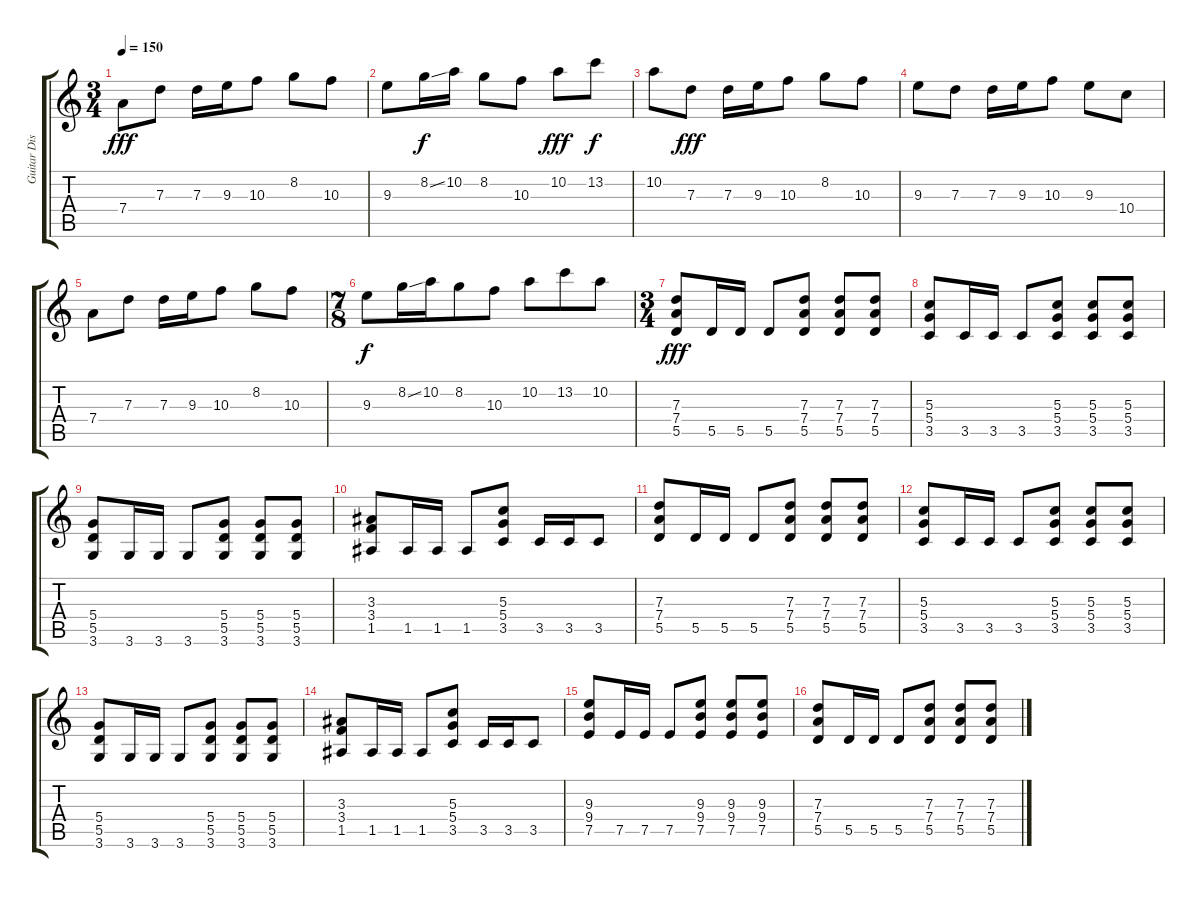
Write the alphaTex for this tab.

\track ("Guitar Distortion 1" "Guitar Dis") {instrument distortionguitar}
\staff {score tabs}
\tuning (E4 B3 G3 D3 A2 E2) {hide}
\ts (3 4)
\tempo 150
\clef g2
\ks c
7.4.8{dy fff} 7.3.8 7.3.16 9.3.16 10.3.8 8.2.8 10.3.8 |
9.3.8 8.2{ss}.16{dy f} 10.2.16 8.2.8 10.3.8 10.2.8{dy fff} 13.2.8{dy f} |
10.2.8 7.3.8{dy fff} 7.3.16 9.3.16 10.3.8 8.2.8 10.3.8 |
9.3.8 7.3.8 7.3.16 9.3.16 10.3.8 9.3.8 10.4.8 |
7.4.8 7.3.8 7.3.16 9.3.16 10.3.8 8.2.8 10.3.8 |
\ts (7 8)
9.3.8{dy f} 8.2{ss}.16 10.2.16 8.2.8 10.3.8 10.2.8 13.2.8 10.2.8 |
\ts (3 4)
(7.3 7.4 5.5).8{dy fff} 5.5.16 5.5.16 5.5.8 (7.3 7.4 5.5).8 (7.3 7.4 5.5).8 (7.3 7.4 5.5).8 |
(5.3 5.4 3.5).8 3.5.16 3.5.16 3.5.8 (5.3 5.4 3.5).8 (5.3 5.4 3.5).8 (5.3 5.4 3.5).8 |
(5.4 5.5 3.6).8 3.6.16 3.6.16 3.6.8 (5.4 5.5 3.6).8 (5.4 5.5 3.6).8 (5.4 5.5 3.6).8 |
(3.3 3.4 1.5).8 1.5.16 1.5.16 1.5.8 (5.3 5.4 3.5).8 3.5.16 3.5.16 3.5.8 |
(7.3 7.4 5.5).8 5.5.16 5.5.16 5.5.8 (7.3 7.4 5.5).8 (7.3 7.4 5.5).8 (7.3 7.4 5.5).8 |
(5.3 5.4 3.5).8 3.5.16 3.5.16 3.5.8 (5.3 5.4 3.5).8 (5.3 5.4 3.5).8 (5.3 5.4 3.5).8 |
(5.4 5.5 3.6).8 3.6.16 3.6.16 3.6.8 (5.4 5.5 3.6).8 (5.4 5.5 3.6).8 (5.4 5.5 3.6).8 |
(3.3 3.4 1.5).8 1.5.16 1.5.16 1.5.8 (5.3 5.4 3.5).8 3.5.16 3.5.16 3.5.8 |
(9.3 9.4 7.5).8 7.5.16 7.5.16 7.5.8 (9.3 9.4 7.5).8 (9.3 9.4 7.5).8 (9.3 9.4 7.5).8 |
(7.3 7.4 5.5).8 5.5.16 5.5.16 5.5.8 (7.3 7.4 5.5).8 (7.3 7.4 5.5).8 (7.3 7.4 5.5).8
